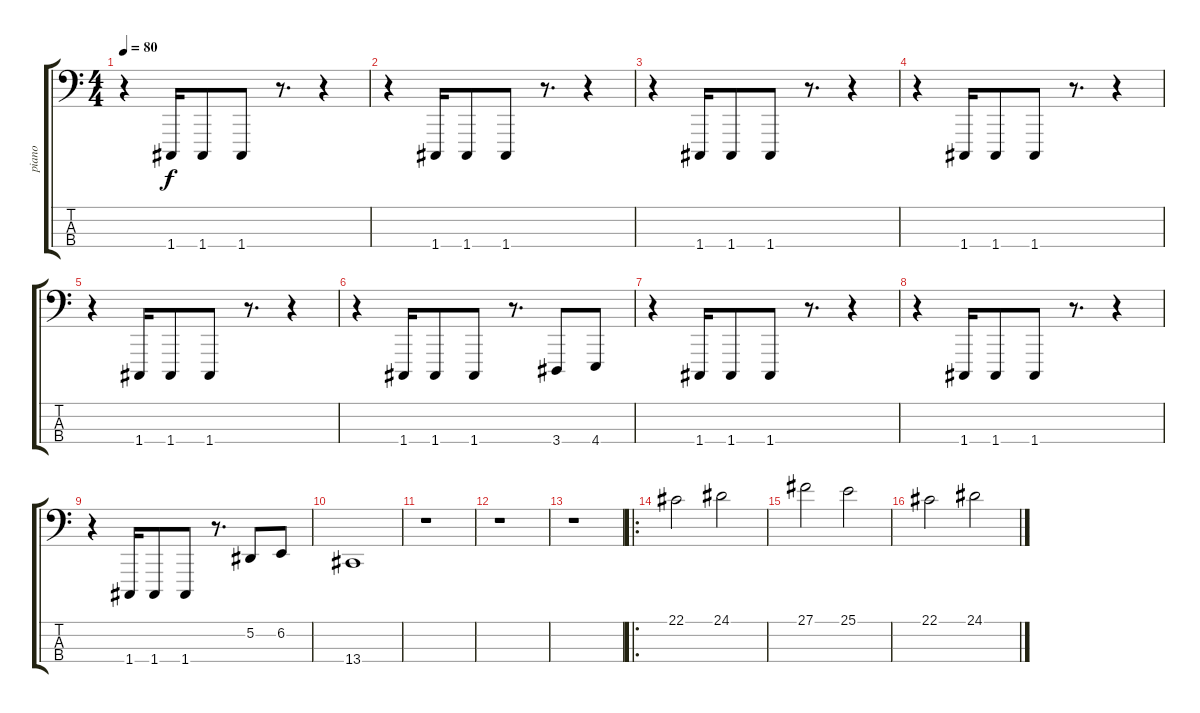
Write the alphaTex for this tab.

\track ("piano" "piano") {instrument acousticgrandpiano}
\staff {score tabs}
\tuning (Eb2 Bb1 F1 C1) {hide}
\ts (4 4)
\tempo 80
\clef f4
\ks c
r.4{dy f} 1.4.16 1.4.8 1.4.8 r.8{d} r.4 |
r.4 1.4.16 1.4.8 1.4.8 r.8{d} r.4 |
r.4 1.4.16 1.4.8 1.4.8 r.8{d} r.4 |
r.4 1.4.16 1.4.8 1.4.8 r.8{d} r.4 |
r.4 1.4.16 1.4.8 1.4.8 r.8{d} r.4 |
r.4 1.4.16 1.4.8 1.4.8 r.8{d} 3.4.8 4.4.8 |
r.4 1.4.16 1.4.8 1.4.8 r.8{d} r.4 |
r.4 1.4.16 1.4.8 1.4.8 r.8{d} r.4 |
r.4 1.4.16 1.4.8 1.4.8 r.8{d} 5.2.8 6.2.8 |
13.4.1{volume 10 instrument lead2sawtooth} |
r.1 |
r.1 |
r.1 |
\ro
22.1.2{volume 11 instrument choiraahs} 24.1.2 |
27.1.2 25.1.2 |
22.1.2 24.1.2
